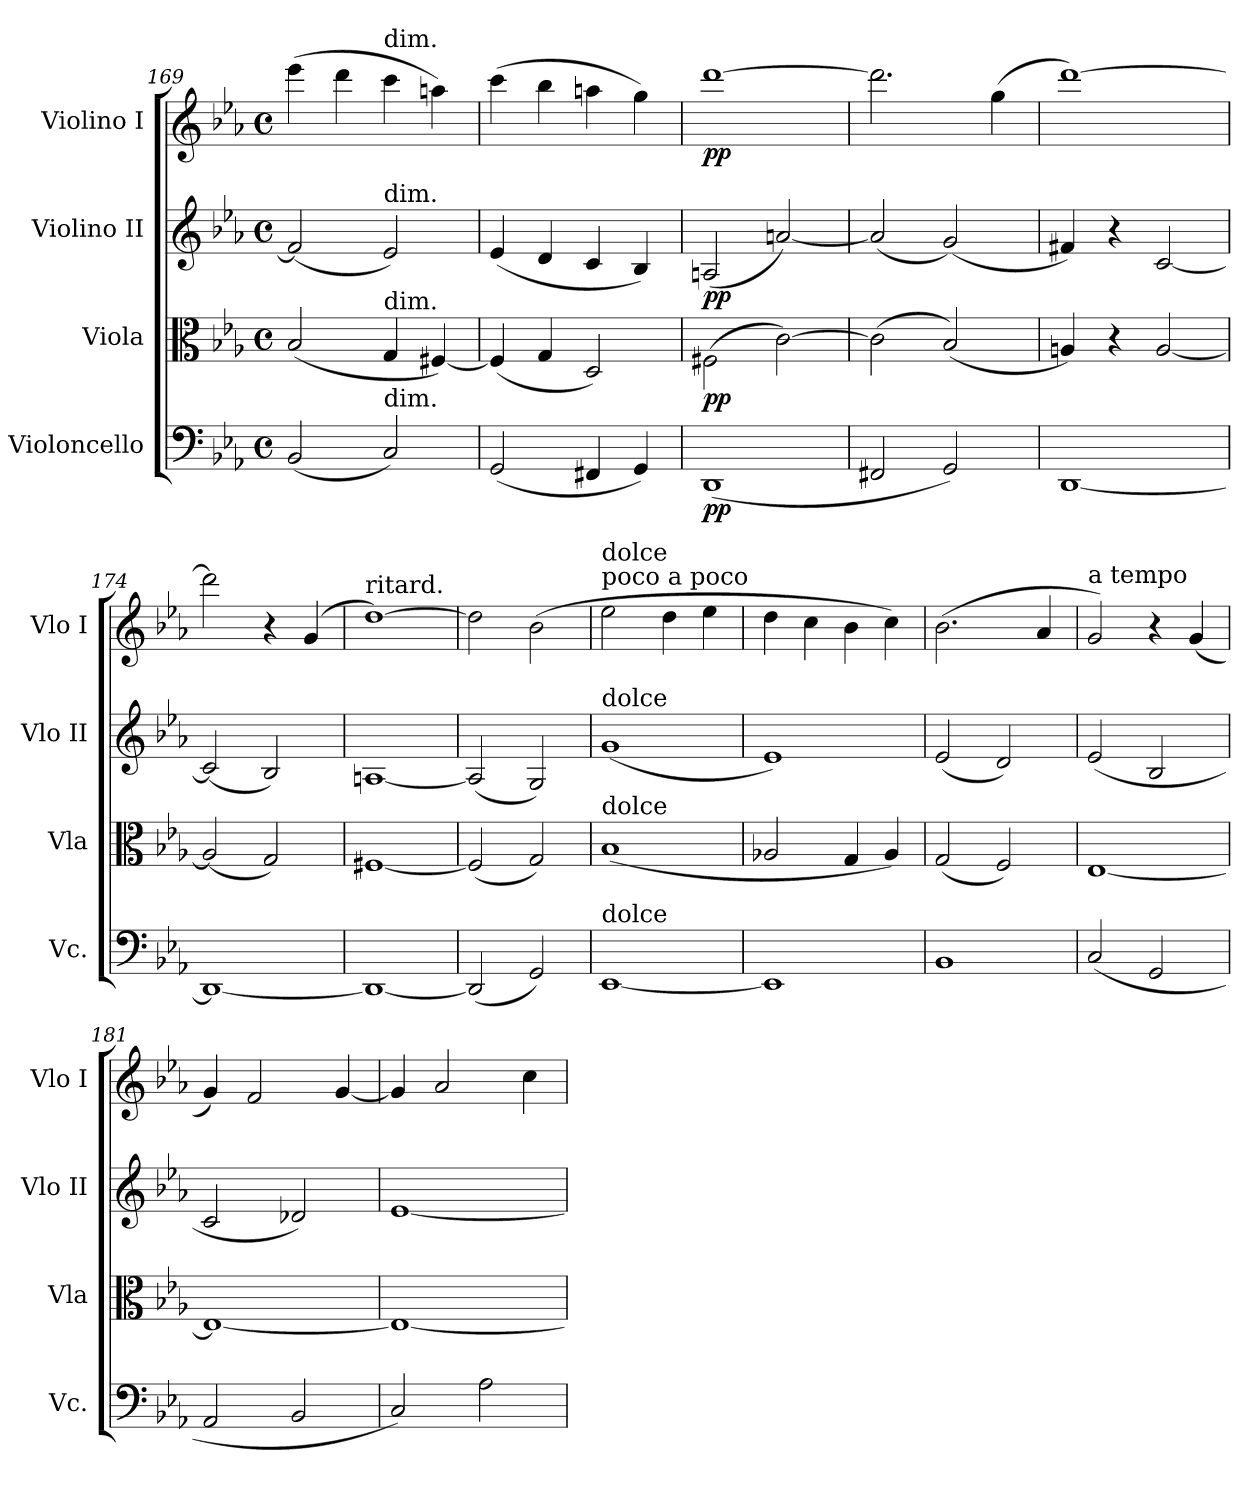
**kern	**dynam	**kern	**dynam	**kern	**dynam	**kern	**dynam
*part4	*part4	*part3	*part3	*part2	*part2	*part1	*part1
*staff4	*staff4	*staff3	*staff3	*staff2	*staff2	*staff1	*staff1
*I"Violoncello	*	*I"Viola	*	*I"Violino II	*	*I"Violino I	*
*I'Vc.	*	*I'Vla	*	*I'Vlo II	*	*I'Vlo I	*
*clefF4	*	*clefC3	*	*clefG2	*	*clefG2	*
*k[b-e-a-]	*	*k[b-e-a-]	*	*k[b-e-a-]	*	*k[b-e-a-]	*
*M4/4	*	*M4/4	*	*M4/4	*	*M4/4	*
*met(c)	*	*met(c)	*	*met(c)	*	*met(c)	*
=169	=169	=169	=169	=169	=169	=169	=169
(2BB-/	.	(2B-/	.	(2f/]	.	(4eee-\	.
.	.	.	.	.	.	4ddd\	.
!	!	!	!	!	!	!LO:TX:a:t=dim.	!
!	!	!	!	!LO:TX:a:t=dim.	!	!	!
!	!	!LO:TX:a:t=dim.	!	!	!	!	!
!LO:TX:a:t=dim.	!	!	!	!	!	!	!
2C/)	.	4G/	.	2e-/)	.	4ccc\	.
.	.	[4F#X/)	.	.	.	4aan\)	.
=170	=170	=170	=170	=170	=170	=170	=170
(2GG/	.	(4F#/]	.	(4e-/	.	(4ccc\	.
.	.	4G/	.	4d/	.	4bb-\	.
4FF#X/	.	2D/)	.	4c/	.	4aan\	.
4GG/)	.	.	.	4B-/)	.	4gg\)	.
=171	=171	=171	=171	=171	=171	=171	=171
!	!LO:DY:b	!	!LO:DY:b	!	!LO:DY:b	!	!LO:DY:b
(1DD	pp	(2F#X\	pp	(2An/	pp	[1ddd	pp
.	.	[2c\)	.	[2an/)	.	.	.
=172	=172	=172	=172	=172	=172	=172	=172
2FF#X/	.	(2c\]	.	(2a/]	.	2.ddd\]	.
2GG/)	.	(2B-/)	.	(2g/)	.	.	.
.	.	.	.	.	.	(4gg\	.
=173	=173	=173	=173	=173	=173	=173	=173
[1DD	.	4An/)	.	4f#X/)	.	[1ddd)	.
.	.	4r	.	4r	.	.	.
.	.	[2A/	.	[2c/	.	.	.
=174	=174	=174	=174	=174	=174	=174	=174
1DD_	.	(2A/]	.	(2c/]	.	2ddd\]	.
.	.	2G/)	.	2B-/)	.	4r	.
.	.	.	.	.	.	(4g/	.
=175	=175	=175	=175	=175	=175	=175	=175
!	!	!	!	!	!	!LO:TX:a:t=ritard.	!
1DD_	.	[1F#X	.	[1An	.	[1dd)	.
=176	=176	=176	=176	=176	=176	=176	=176
(2DD/]	.	(2F#/]	.	(2A/]	.	2dd\]	.
2GG/)	.	2G/)	.	2G/)	.	(2b-\	.
=177	=177	=177	=177	=177	=177	=177	=177
!	!	!	!	!	!	!LO:TX:a:t=poco a poco	!
!	!	!	!	!	!	!LO:TX:a:t=dolce	!
!	!	!	!	!LO:TX:a:t=dolce	!	!	!
!	!	!LO:TX:a:t=dolce	!	!	!	!	!
!LO:TX:a:t=dolce	!	!	!	!	!	!	!
[1EE-	.	(1B-	.	(1g	.	2ee-\	.
.	.	.	.	.	.	4dd\	.
.	.	.	.	.	.	4ee-\	.
!!LO:LB:g=z
=178	=178	=178	=178	=178	=178	=178	=178
1EE-]	.	2A-X/	.	1e-)	.	4dd\	.
.	.	.	.	.	.	4cc\	.
.	.	4G/	.	.	.	4b-\	.
.	.	4A-/)	.	.	.	4cc\)	.
=179	=179	=179	=179	=179	=179	=179	=179
1BB-	.	(2G/	.	(2e-/	.	(2.b-\	.
.	.	2F/)	.	2d/)	.	.	.
.	.	.	.	.	.	4a-/	.
=180	=180	=180	=180	=180	=180	=180	=180
!	!	!	!	!	!	!LO:TX:a:t=a tempo	!
(2C/	.	[1E-	.	(2e-/	.	2g/)	.
2GG/	.	.	.	2B-/	.	4r	.
.	.	.	.	.	.	(4g/	.
=181	=181	=181	=181	=181	=181	=181	=181
2AA-/	.	1E-_	.	2c/	.	4g/)	.
.	.	.	.	.	.	2f/	.
2BB-/	.	.	.	2d-X/)	.	.	.
.	.	.	.	.	.	[4g/	.
=182	=182	=182	=182	=182	=182	=182	=182
2C/)	.	1E-_	.	[1e-	.	4g/]	.
.	.	.	.	.	.	2a-/	.
2A-\	.	.	.	.	.	.	.
.	.	.	.	.	.	4cc\	.
=	=	=	=	=	=	=	=
*-	*-	*-	*-	*-	*-	*-	*-
